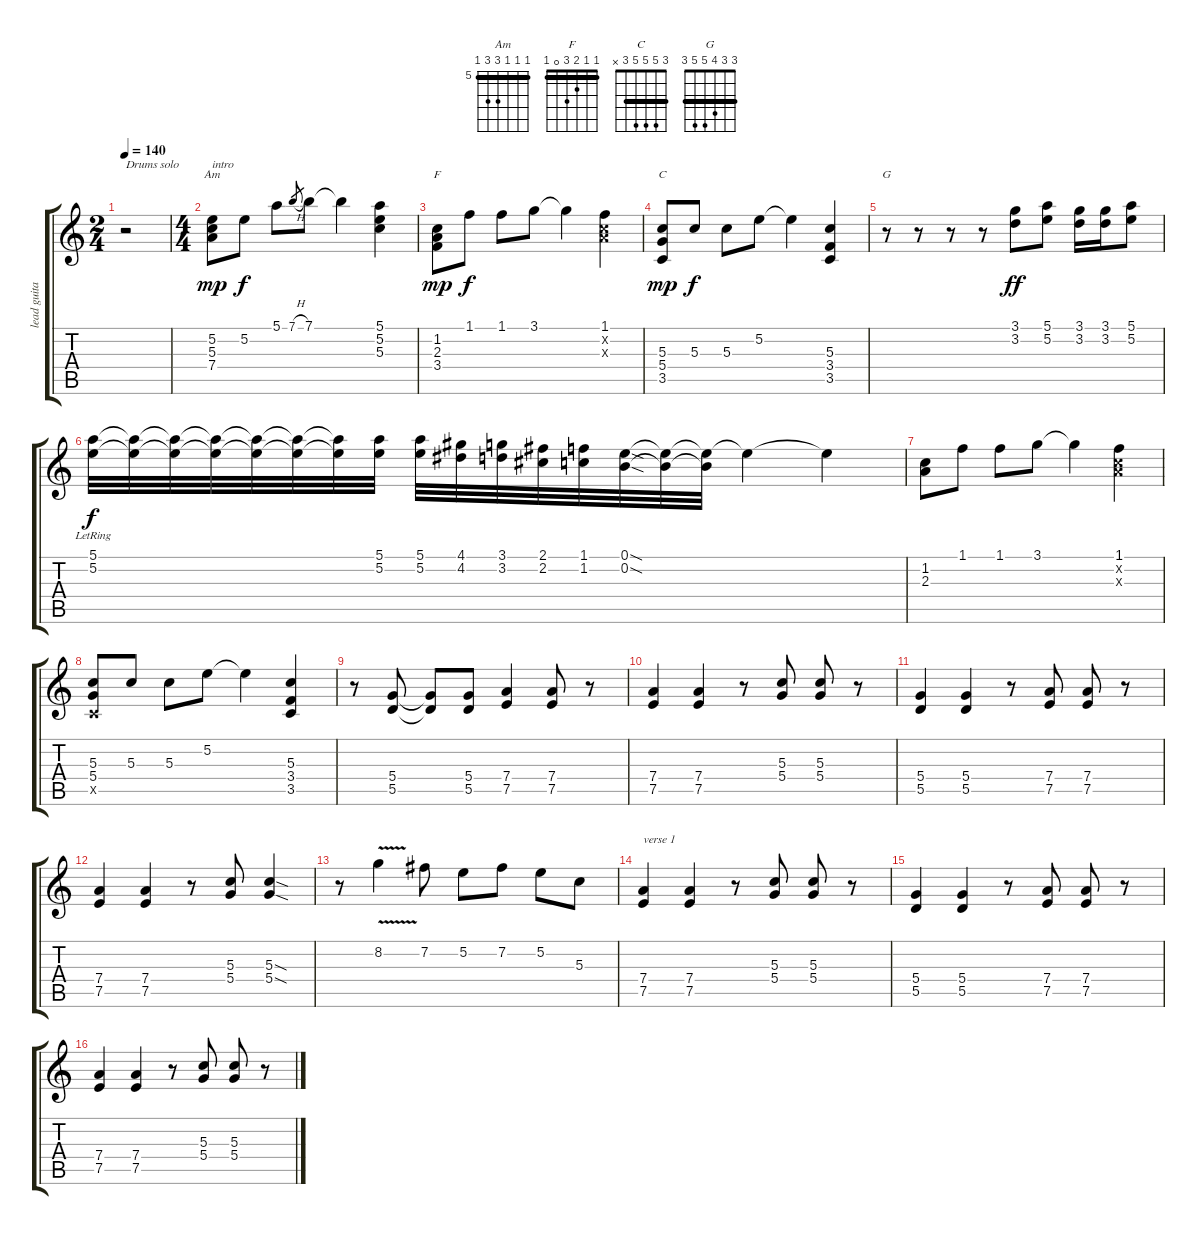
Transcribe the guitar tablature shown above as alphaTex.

\track ("lead guitar" "lead guita") {instrument distortionguitar}
\staff {score tabs}
\tuning (E4 B3 G3 D3 A2 E2) {hide}
\chord ("Am" 5 5 5 7 7 5) {firstfret 5 barre 5}
\chord ("F" 1 1 2 3 0 1) {barre 1}
\chord ("C" 3 5 5 5 3 x) {barre 3}
\chord ("G" 3 3 4 5 5 3) {barre 3}
\ts (2 4)
\tempo 140
\clef g2
\ks c
r.2{txt "Drums solo" dy mp instrument distortionguitar} |
\ts (4 4)
(5.2 5.3 7.4).8{ch "Am" txt "intro"} 5.2.8{dy f} 5.1.8 7.1{h}.8{gr} 7.1.8 7.1{t}.4 (5.1 5.2 5.3).4 |
(1.2 2.3 3.4).8{ch "F" dy mp} 1.1.8{dy f} 1.1.8 3.1.8 3.1{t}.4 (1.1 1.2{x} 2.3{x}).4 |
(5.3 5.4 3.5).8{ch "C" dy mp} 5.3.8{dy f} 5.3.8 5.2.8 5.2{t}.4 (5.3 3.4 3.5).4 |
r.8{ch "G"} r.8 r.8 r.8 (3.1 3.2).8{dy ff} (5.1 5.2).8 (3.1 3.2).16 (3.1 3.2).16 (5.1 5.2).8 |
(5.1{lr} 5.2{lr}).32{dy f} (5.1{t} 5.2{t}).32 (5.1{t} 5.2{t}).32 (5.1{t} 5.2{t}).32 (5.1{t} 5.2{t}).32 (5.1{t} 5.2{t}).32 (5.1{t} 5.2{t}).32 (5.1 5.2).32 (5.1 5.2).32 (4.1 4.2).32 (3.1 3.2).32 (2.1 2.2).32 (1.1 1.2).32 (0.1{sod} 0.2{sod}).32 (0.1{t} 0.2{t}).32 (0.1{t} 0.2{t}).32 0.1{t}.4 0.1{t}.4 |
(1.2 2.3).8 1.1.8 1.1.8 3.1.8 3.1{t}.4 (1.1 1.2{x} 2.3{x}).4 |
(5.3 5.4 3.5{x}).8 5.3.8 5.3.8 5.2.8 5.2{t}.4 (5.3 3.4 3.5).4 |
r.8 (5.4 5.5).8 (5.4{t} 5.5{t}).8 (5.4 5.5).8 (7.4 7.5).4 (7.4 7.5).8 r.8 |
(7.4 7.5).4 (7.4 7.5).4 r.8 (5.3 5.4).8 (5.3 5.4).8 r.8 |
(5.4 5.5).4 (5.4 5.5).4 r.8 (7.4 7.5).8 (7.4 7.5).8 r.8 |
(7.4 7.5).4 (7.4 7.5).4 r.8 (5.3 5.4).8 (5.3{sod} 5.4{sod}).4 |
r.8 8.2{v}.4 7.2.8 5.2.8 7.2.8 5.2.8 5.3.8 |
(7.4 7.5).4{txt "verse 1"} (7.4 7.5).4 r.8 (5.3 5.4).8 (5.3 5.4).8 r.8 |
(5.4 5.5).4 (5.4 5.5).4 r.8 (7.4 7.5).8 (7.4 7.5).8 r.8 |
(7.4 7.5).4 (7.4 7.5).4 r.8 (5.3 5.4).8 (5.3 5.4).8 r.8
